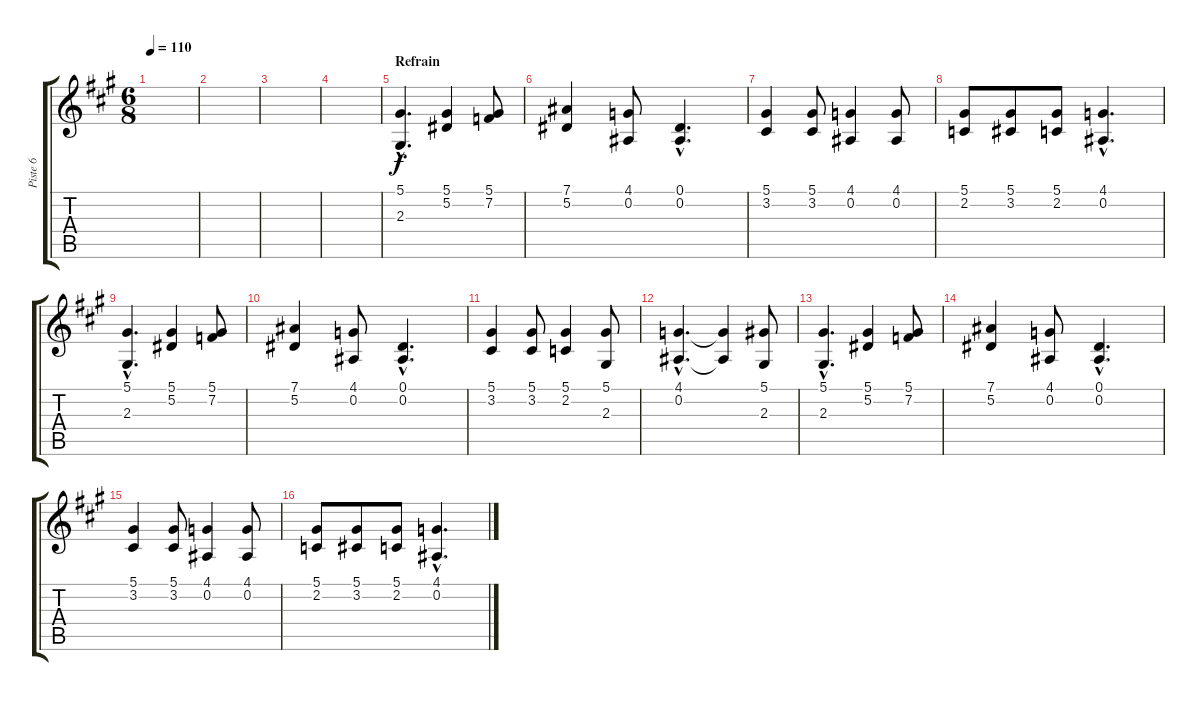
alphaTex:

\track ("Piste 6" "Piste 6") {instrument choiraahs}
\staff {score tabs}
\tuning (Eb4 Bb3 Gb3 Db3 Ab2 Eb2) {hide}
\ts (6 8)
\tempo 110
\clef g2
\ks a
|
|
|
|
\section ("" "Refrain")
(5.1{hac} 2.3{hac}).4{d} (5.1 5.2).4 (5.1 7.2).8 |
(7.1 5.2).4 (4.1 0.2).8 (0.1{hac} 0.2{hac}).4{d} |
(5.1 3.2).4 (5.1 3.2).8 (4.1 0.2).4 (4.1 0.2).8 |
(5.1 2.2).8 (5.1 3.2).8 (5.1 2.2).8 (4.1{hac} 0.2{hac}).4{d} |
(5.1{hac} 2.3{hac}).4{d} (5.1 5.2).4 (5.1 7.2).8 |
(7.1 5.2).4 (4.1 0.2).8 (0.1{hac} 0.2{hac}).4{d} |
(5.1 3.2).4 (5.1 3.2).8 (5.1 2.2).4 (5.1 2.3).8 |
(4.1{hac} 0.2{hac}).4{d} (4.1{t} 0.2{t}).4 (5.1 2.3).8 |
(5.1{hac} 2.3{hac}).4{d} (5.1 5.2).4 (5.1 7.2).8 |
(7.1 5.2).4 (4.1 0.2).8 (0.1{hac} 0.2{hac}).4{d} |
(5.1 3.2).4 (5.1 3.2).8 (4.1 0.2).4 (4.1 0.2).8 |
(5.1 2.2).8 (5.1 3.2).8 (5.1 2.2).8 (4.1{hac} 0.2{hac}).4{d}
